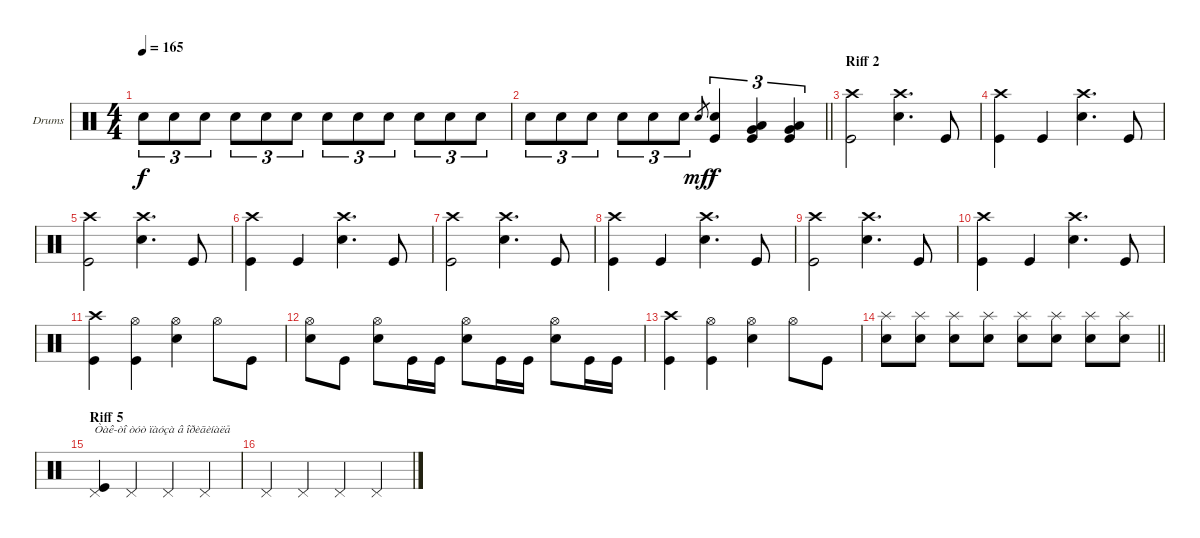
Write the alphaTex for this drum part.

\bracketExtendMode groupsimilarinstruments
\firstSystemTrackNameOrientation horizontal
\otherSystemsTrackNameOrientation horizontal
\track ("Drumkit" "Drums") {instrument percussion}
\staff {score}
\articulation defaults
\ts (4 4)
\tempo 165
\clef neutral
\ks c "Snare (hit) 2".8{tu (3 2) dy f} "Snare (hit) 2".8{tu (3 2)} "Snare (hit) 2".8{tu (3 2)} "Snare (hit) 2".8{tu (3 2)} "Snare (hit) 2".8{tu (3 2)} "Snare (hit) 2".8{tu (3 2)} "Snare (hit) 2".8{tu (3 2)} "Snare (hit) 2".8{tu (3 2)} "Snare (hit) 2".8{tu (3 2)} "Snare (hit) 2".8{tu (3 2)} "Snare (hit) 2".8{tu (3 2)} "Snare (hit) 2".8{tu (3 2)}
|
\barLineRight lightlight "Snare (hit) 2".8{tu (3 2)} "Snare (hit) 2".8{tu (3 2)} "Snare (hit) 2".8{tu (3 2)} "Snare (hit) 2".8{tu (3 2)} "Snare (hit) 2".8{tu (3 2)} "Snare (hit) 2".8{tu (3 2)} "Snare (hit) 2".8{gr dy mf}
("Snare (hit) 2" "Kick (hit)").4{tu (3 2) dy f} ("Low Tom (hit)" "Very Low Tom (hit)" "Kick (hit)").4{tu (3 2)} ("Low Tom (hit)" "Very Low Tom (hit)" "Kick (hit)").4{tu (3 2)} |
\section ("" "Riff 2")
("Crash high (hit)" "Kick (hit)").2 ("Crash high (hit)" "Snare (hit) 2").4{d} "Kick (hit)".8 |
("Crash high (hit)" "Kick (hit)").4 "Kick (hit)".4 ("Crash high (hit)" "Snare (hit) 2").4{d} "Kick (hit)".8 |
("Crash high (hit)" "Kick (hit)").2 ("Crash high (hit)" "Snare (hit) 2").4{d} "Kick (hit)".8 |
("Crash high (hit)" "Kick (hit)").4 "Kick (hit)".4 ("Crash high (hit)" "Snare (hit) 2").4{d} "Kick (hit)".8 |
("Crash high (hit)" "Kick (hit)").2 ("Crash high (hit)" "Snare (hit) 2").4{d} "Kick (hit)".8 |
("Crash high (hit)" "Kick (hit)").4 "Kick (hit)".4 ("Crash high (hit)" "Snare (hit) 2").4{d} "Kick (hit)".8 |
("Crash high (hit)" "Kick (hit)").2 ("Crash high (hit)" "Snare (hit) 2").4{d} "Kick (hit)".8 |
("Crash high (hit)" "Kick (hit)").4 "Kick (hit)".4 ("Crash high (hit)" "Snare (hit) 2").4{d} "Kick (hit)".8 |
("Crash high (hit)" "Kick (hit)").4 ("Hi-Hat (open)" "Kick (hit)").4 ("Hi-Hat (open)" "Snare (hit) 2").4 "Hi-Hat (open)".8 "Kick (hit)".8 |
("Hi-Hat (open)" "Snare (hit) 2").8 "Kick (hit)".8 ("Hi-Hat (open)" "Snare (hit) 2").8 "Kick (hit)".16 "Kick (hit)".16 ("Hi-Hat (open)" "Snare (hit) 2").8 "Kick (hit)".16 "Kick (hit)".16 ("Hi-Hat (open)" "Snare (hit) 2").8 "Kick (hit)".16 "Kick (hit)".16 |
("Crash high (hit)" "Kick (hit)").4 ("Hi-Hat (open)" "Kick (hit)").4 ("Hi-Hat (open)" "Snare (hit) 2").4 "Hi-Hat (open)".8 "Kick (hit)".8 |
\barLineRight lightlight
("Splash (hit)" "Snare (hit) 2").8 ("Splash (hit)" "Snare (hit) 2").8 ("Splash (hit)" "Snare (hit) 2").8 ("Splash (hit)" "Snare (hit) 2").8 ("Splash (hit)" "Snare (hit) 2").8 ("Splash (hit)" "Snare (hit) 2").8 ("Splash (hit)" "Snare (hit) 2").8 ("Splash (hit)" "Snare (hit) 2").8 |
\section ("" "Riff 5")
("Pedal Hi-Hat (hit)" "Kick (hit)").4{txt "Òàê-òî òóò ïàóçà â îðèãèíàëå"} "Pedal Hi-Hat (hit)".4 "Pedal Hi-Hat (hit)".4 "Pedal Hi-Hat (hit)".4 |
"Pedal Hi-Hat (hit)".4 "Pedal Hi-Hat (hit)".4 "Pedal Hi-Hat (hit)".4 "Pedal Hi-Hat (hit)".4
